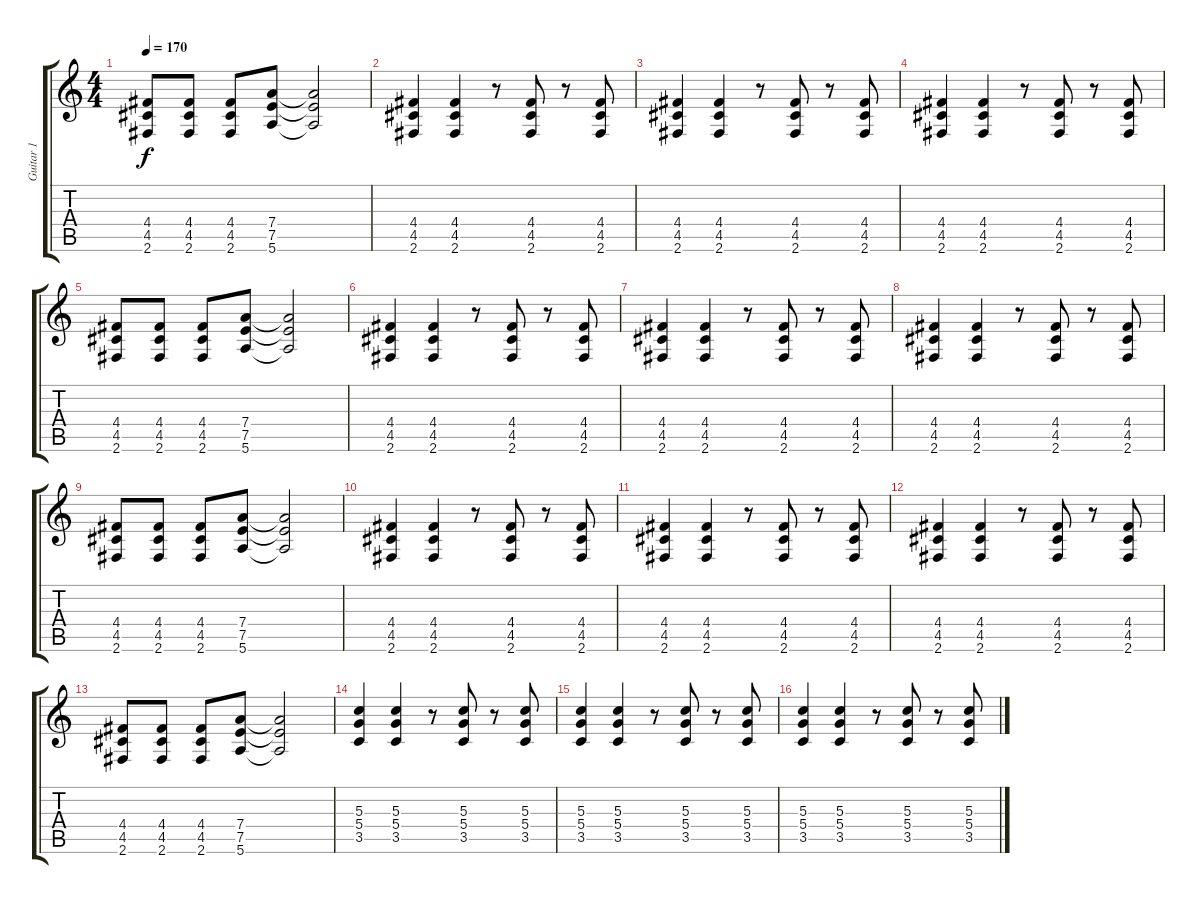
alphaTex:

\track ("Guitar 1" "Guitar 1") {instrument distortionguitar}
\staff {score tabs}
\tuning (E4 B3 G3 D3 A2 E2) {hide}
\ts (4 4)
\tempo 170
\clef g2
\ks c
(4.4 4.5 2.6).8{dy f} (4.4 4.5 2.6).8 (4.4 4.5 2.6).8 (7.4 7.5 5.6).8 (7.4{t} 7.5{t} 5.6{t}).2 |
(4.4 4.5 2.6).4 (4.4 4.5 2.6).4 r.8 (4.4 4.5 2.6).8 r.8 (4.4 4.5 2.6).8 |
(4.4 4.5 2.6).4 (4.4 4.5 2.6).4 r.8 (4.4 4.5 2.6).8 r.8 (4.4 4.5 2.6).8 |
(4.4 4.5 2.6).4 (4.4 4.5 2.6).4 r.8 (4.4 4.5 2.6).8 r.8 (4.4 4.5 2.6).8 |
(4.4 4.5 2.6).8 (4.4 4.5 2.6).8 (4.4 4.5 2.6).8 (7.4 7.5 5.6).8 (7.4{t} 7.5{t} 5.6{t}).2 |
(4.4 4.5 2.6).4 (4.4 4.5 2.6).4 r.8 (4.4 4.5 2.6).8 r.8 (4.4 4.5 2.6).8 |
(4.4 4.5 2.6).4 (4.4 4.5 2.6).4 r.8 (4.4 4.5 2.6).8 r.8 (4.4 4.5 2.6).8 |
(4.4 4.5 2.6).4 (4.4 4.5 2.6).4 r.8 (4.4 4.5 2.6).8 r.8 (4.4 4.5 2.6).8 |
(4.4 4.5 2.6).8 (4.4 4.5 2.6).8 (4.4 4.5 2.6).8 (7.4 7.5 5.6).8 (7.4{t} 7.5{t} 5.6{t}).2 |
(4.4 4.5 2.6).4 (4.4 4.5 2.6).4 r.8 (4.4 4.5 2.6).8 r.8 (4.4 4.5 2.6).8 |
(4.4 4.5 2.6).4 (4.4 4.5 2.6).4 r.8 (4.4 4.5 2.6).8 r.8 (4.4 4.5 2.6).8 |
(4.4 4.5 2.6).4 (4.4 4.5 2.6).4 r.8 (4.4 4.5 2.6).8 r.8 (4.4 4.5 2.6).8 |
(4.4 4.5 2.6).8 (4.4 4.5 2.6).8 (4.4 4.5 2.6).8 (7.4 7.5 5.6).8 (7.4{t} 7.5{t} 5.6{t}).2 |
(5.3 5.4 3.5).4 (5.3 5.4 3.5).4 r.8 (5.3 5.4 3.5).8 r.8 (5.3 5.4 3.5).8 |
(5.3 5.4 3.5).4 (5.3 5.4 3.5).4 r.8 (5.3 5.4 3.5).8 r.8 (5.3 5.4 3.5).8 |
(5.3 5.4 3.5).4 (5.3 5.4 3.5).4 r.8 (5.3 5.4 3.5).8 r.8 (5.3 5.4 3.5).8
